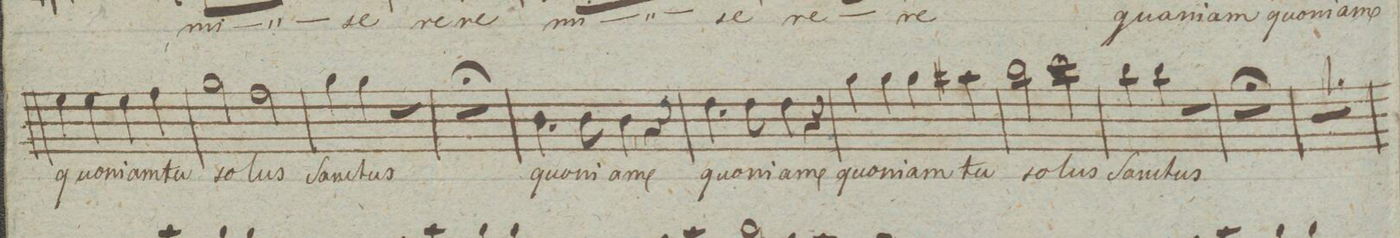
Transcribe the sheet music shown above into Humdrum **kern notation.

**kern	**text	**dynam
*I"Soprano.	*	*
*clefC1	*	*
*k[]	*	*
*met(c|)	*	*
*M2/2	*	*
4cc\	quo-	.
4cc\	-ni-	.
4cc\	-am	.
4dd\	tu	.
=114	=114	=114
2ee\	so-	.
2dd\	-lus	.
=115	=115	=115
4ee\	San-	.
4ee\	-ctus	.
2r	.	.
=116	=116	=116
1r;	.	.
=117	=117	=117
4.g\	quo-	.
8g\	-ni-	.
4g\	-am	.
4r	.	.
=118	=118	=118
4.b\	quo-	.
8b\	-ni-	.
4b\	-am	.
4r	.	.
=119	=119	=119
4ee\	quo-	.
4ee\	-ni-	.
4ee\	-am	.
4ff#X\	tu	.
=120	=120	=120
2gg\	so-	.
2aa\	-lus	.
=121	=121	=121
4gg\	San-	.
4gg\	-ctus	.
2r	.	.
=122	=122	=122
1r;	.	.
=123	=123	=123
1r	.	.
=124	=124	=124
*-	*-	*-
